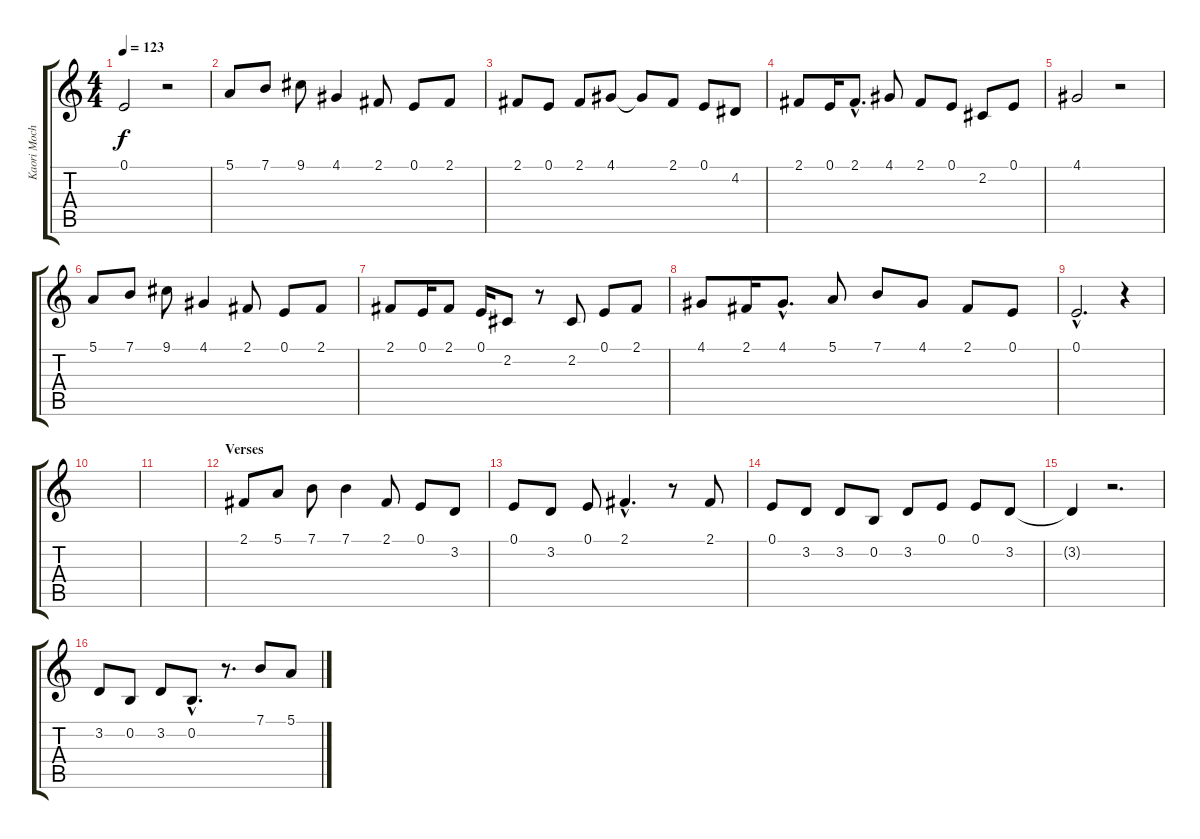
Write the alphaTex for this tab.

\track ("Kaori Mochida (Vocal)" "Kaori Moch") {instrument clarinet}
\staff {score tabs}
\tuning (E4 B3 G3 D3 A2 E2) {hide}
\ts (4 4)
\tempo 123
\clef g2
\ks c
0.1.2{dy f} r.2 |
5.1.8 7.1.8 9.1.8 4.1.4 2.1.8 0.1.8 2.1.8 |
2.1.8 0.1.8 2.1.8 4.1.8 4.1{t}.8 2.1.8 0.1.8 4.2.8 |
2.1.8 0.1.16 2.1{hac}.8{d} 4.1.8 2.1.8 0.1.8 2.2.8 0.1.8 |
4.1.2 r.2 |
5.1.8 7.1.8 9.1.8 4.1.4 2.1.8 0.1.8 2.1.8 |
2.1.8 0.1.16 2.1.8 0.1.16 2.2.8 r.8 2.2.8 0.1.8 2.1.8 |
4.1.8 2.1.16 4.1{hac}.8{d} 5.1.8 7.1.8 4.1.8 2.1.8 0.1.8 |
0.1{hac}.2{d} r.4 |
|
|
\section ("" "Verses")
2.1.8 5.1.8 7.1.8 7.1.4 2.1.8 0.1.8 3.2.8 |
0.1.8 3.2.8 0.1.8 2.1{hac}.4{d} r.8 2.1.8 |
0.1.8 3.2.8 3.2.8 0.2.8 3.2.8 0.1.8 0.1.8 3.2.8 |
3.2{t}.4 r.2{d} |
3.2.8 0.2.8 3.2.8 0.2{hac}.8{d} r.8{d} 7.1.8 5.1.8
